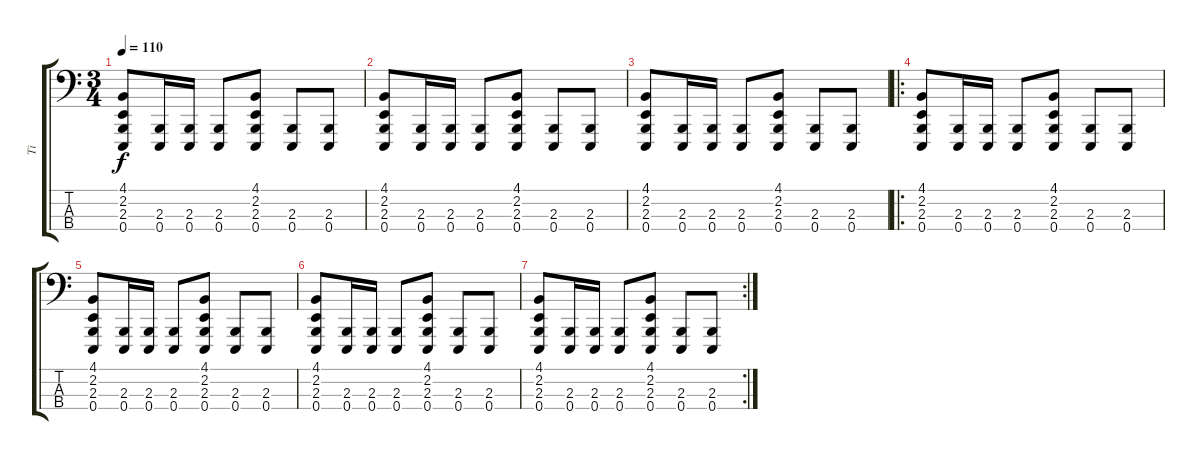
\track ("Ti" "Ti") {instrument timpani}
\staff {score tabs}
\tuning (G2 D2 A1 E1) {hide}
\ts (3 4)
\tempo 110
\clef f4
\ks c
(4.1 2.2 2.3 0.4).8{dy f} (2.3 0.4).16 (2.3 0.4).16 (2.3 0.4).8 (4.1 2.2 2.3 0.4).8 (2.3 0.4).8 (2.3 0.4).8 |
(4.1 2.2 2.3 0.4).8 (2.3 0.4).16 (2.3 0.4).16 (2.3 0.4).8 (4.1 2.2 2.3 0.4).8 (2.3 0.4).8 (2.3 0.4).8 |
(4.1 2.2 2.3 0.4).8 (2.3 0.4).16 (2.3 0.4).16 (2.3 0.4).8 (4.1 2.2 2.3 0.4).8 (2.3 0.4).8 (2.3 0.4).8 |
\ro
(4.1 2.2 2.3 0.4).8 (2.3 0.4).16 (2.3 0.4).16 (2.3 0.4).8 (4.1 2.2 2.3 0.4).8 (2.3 0.4).8 (2.3 0.4).8 |
(4.1 2.2 2.3 0.4).8 (2.3 0.4).16 (2.3 0.4).16 (2.3 0.4).8 (4.1 2.2 2.3 0.4).8 (2.3 0.4).8 (2.3 0.4).8 |
(4.1 2.2 2.3 0.4).8 (2.3 0.4).16 (2.3 0.4).16 (2.3 0.4).8 (4.1 2.2 2.3 0.4).8 (2.3 0.4).8 (2.3 0.4).8 |
\rc 2
(4.1 2.2 2.3 0.4).8 (2.3 0.4).16 (2.3 0.4).16 (2.3 0.4).8 (4.1 2.2 2.3 0.4).8 (2.3 0.4).8 (2.3 0.4).8{volume 0}
